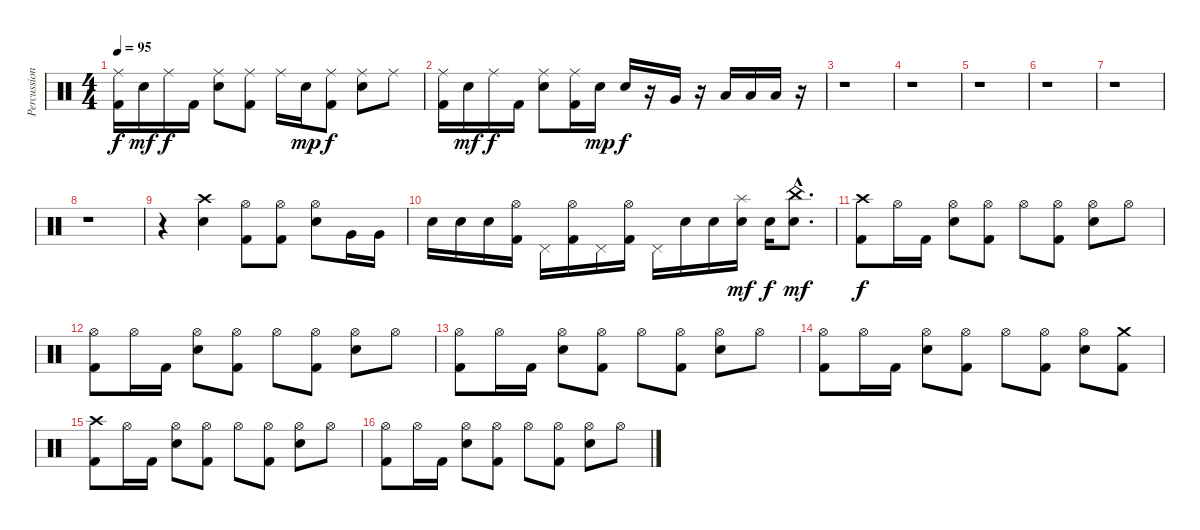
\track ("Percussion" "Percussion") {instrument percussion}
\staff {score}
\articulation defaults
\ts (4 4)
\tempo 95
\clef neutral
\ks c
("Ride (middle)" "Kick (hit) 2").16{dy f} "Electric Snare (hit)".16{dy mf} "Ride (middle)".16{dy f} "Kick (hit) 2".16 ("Ride (middle)" "Electric Snare (hit)").8 ("Ride (middle)" "Kick (hit) 2").8 "Ride (middle)".16 "Electric Snare (hit)".16{dy mp} ("Ride (middle)" "Kick (hit) 2").8{dy f} ("Ride (middle)" "Electric Snare (hit)").8 "Ride (middle)".8 |
("Ride (middle)" "Kick (hit) 2").16 "Electric Snare (hit)".16{dy mf} "Ride (middle)".16{dy f} "Kick (hit) 2".16 ("Ride (middle)" "Electric Snare (hit)").8 ("Ride (middle)" "Kick (hit) 2").16 "Electric Snare (hit)".16{dy mp} "Electric Snare (hit)".16{dy f} r.16 "Very Low Tom (hit)".16 r.16 "Low Floor Tom (hit)".16 "Low Floor Tom (hit)".16 "Low Floor Tom (hit)".16 r.16 |
r.1 |
r.1 |
r.1 |
r.1 |
r.1 |
r.1 |
r.4 ("Crash high (hit)" "Electric Snare (hit)").4 ("Hi-Hat (open)" "Kick (hit) 2").8 ("Hi-Hat (open)" "Kick (hit) 2").8 ("Hi-Hat (open)" "Electric Snare (hit)").8 "Very Low Tom (hit)".16 "Very Low Tom (hit)".16 |
"Electric Snare (hit)".16 "Electric Snare (hit)".16 "Electric Snare (hit)".16 ("Hi-Hat (open)" "Kick (hit) 2").16 "Pedal Hi-Hat (hit)".16 ("Hi-Hat (open)" "Kick (hit) 2").16 "Pedal Hi-Hat (hit)".16 ("Hi-Hat (open)" "Kick (hit) 2").16 "Pedal Hi-Hat (hit)".16 "Electric Snare (hit)".16 "Electric Snare (hit)".16 ("Splash (hit)" "Electric Snare (hit)").16{dy mf} "Electric Snare (hit)".16{dy f} ("China (hit)"{hac} "Electric Snare (hit)"{hac}).8{d dy mf} |
("Crash high (hit)" "Kick (hit) 2").8{dy f} "Hi-Hat (open)".16 "Kick (hit) 2".16 ("Hi-Hat (open)" "Electric Snare (hit)").8 ("Hi-Hat (open)" "Kick (hit) 2").8 "Hi-Hat (open)".8 ("Hi-Hat (open)" "Kick (hit) 2").8 ("Hi-Hat (open)" "Electric Snare (hit)").8 "Hi-Hat (open)".8 |
("Hi-Hat (open)" "Kick (hit) 2").8 "Hi-Hat (open)".16 "Kick (hit) 2".16 ("Hi-Hat (open)" "Electric Snare (hit)").8 ("Hi-Hat (open)" "Kick (hit) 2").8 "Hi-Hat (open)".8 ("Hi-Hat (open)" "Kick (hit) 2").8 ("Hi-Hat (open)" "Electric Snare (hit)").8 "Hi-Hat (open)".8 |
("Hi-Hat (open)" "Kick (hit) 2").8 "Hi-Hat (open)".16 "Kick (hit) 2".16 ("Hi-Hat (open)" "Electric Snare (hit)").8 ("Hi-Hat (open)" "Kick (hit) 2").8 "Hi-Hat (open)".8 ("Hi-Hat (open)" "Kick (hit) 2").8 ("Hi-Hat (open)" "Electric Snare (hit)").8 "Hi-Hat (open)".8 |
("Hi-Hat (open)" "Kick (hit) 2").8 "Hi-Hat (open)".16 "Kick (hit) 2".16 ("Hi-Hat (open)" "Electric Snare (hit)").8 ("Hi-Hat (open)" "Kick (hit) 2").8 "Hi-Hat (open)".8 ("Hi-Hat (open)" "Kick (hit) 2").8 ("Hi-Hat (open)" "Electric Snare (hit)").8 ("Crash medium (hit)" "Kick (hit) 2").8 |
("Crash high (hit)" "Kick (hit) 2").8 "Hi-Hat (open)".16 "Kick (hit) 2".16 ("Hi-Hat (open)" "Electric Snare (hit)").8 ("Hi-Hat (open)" "Kick (hit) 2").8 "Hi-Hat (open)".8 ("Hi-Hat (open)" "Kick (hit) 2").8 ("Hi-Hat (open)" "Electric Snare (hit)").8 "Hi-Hat (open)".8 |
("Hi-Hat (open)" "Kick (hit) 2").8 "Hi-Hat (open)".16 "Kick (hit) 2".16 ("Hi-Hat (open)" "Electric Snare (hit)").8 ("Hi-Hat (open)" "Kick (hit) 2").8 "Hi-Hat (open)".8 ("Hi-Hat (open)" "Kick (hit) 2").8 ("Hi-Hat (open)" "Electric Snare (hit)").8 "Hi-Hat (open)".8
